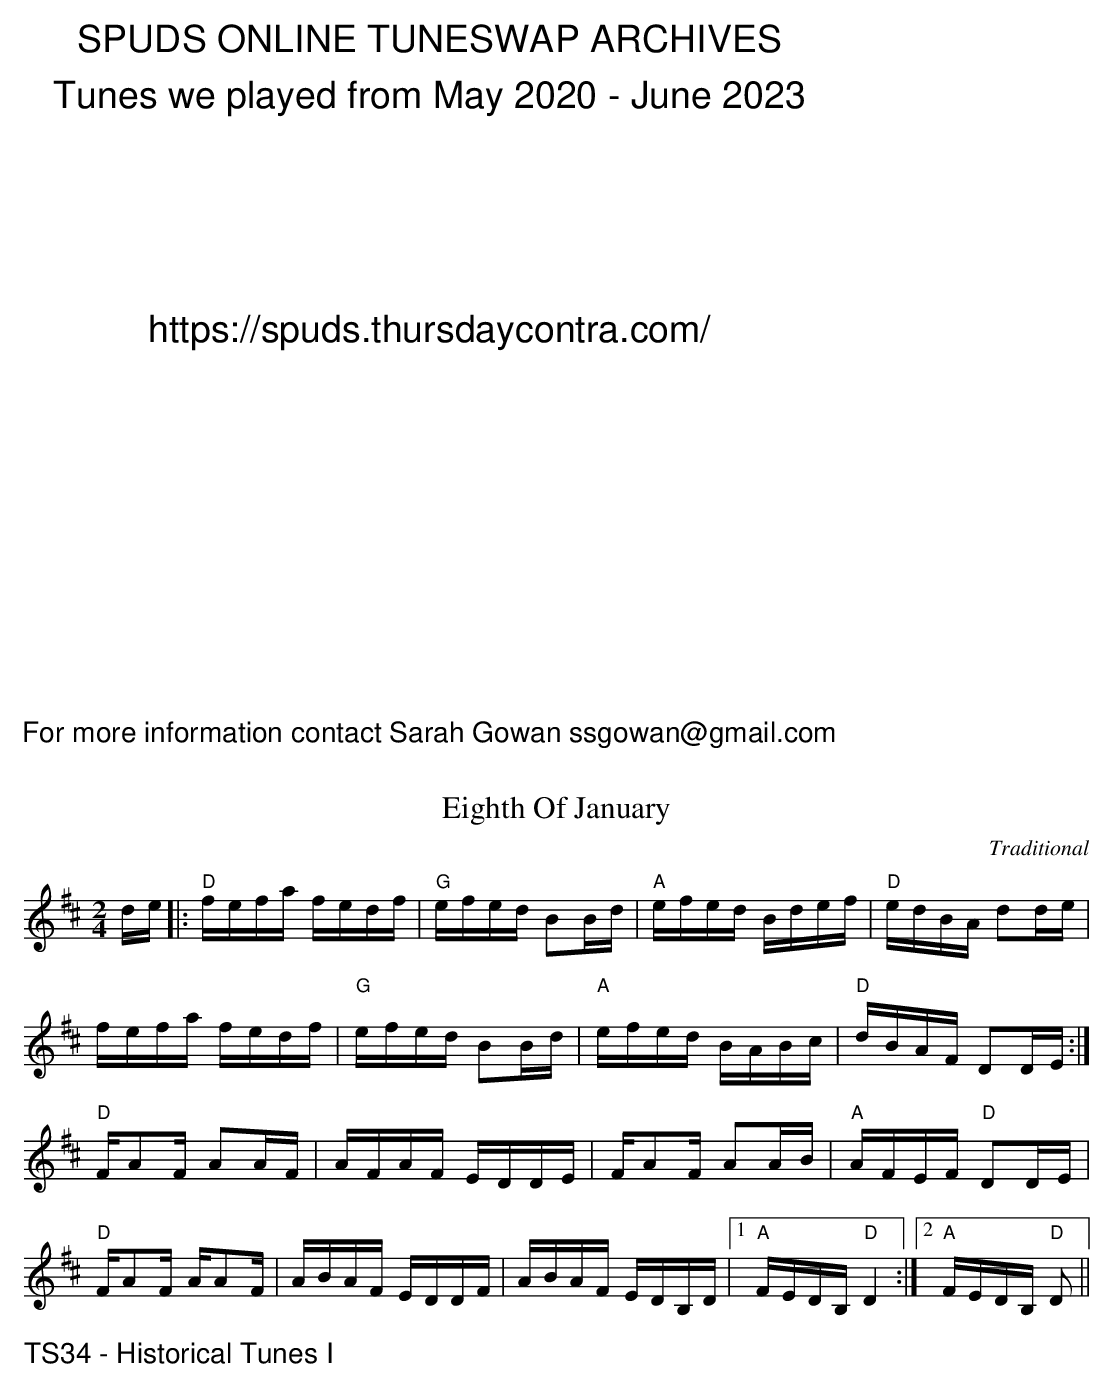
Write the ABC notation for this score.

X:1
T:Eighth Of January
C:Traditional
M:2/4
L:1/8
K:D
d/e/|:"D"f/e/f/a/ f/e/d/f/|"G"e/f/e/d/ BB/d/|\
"A"e/f/e/d/ B/d/e/f/|"D"e/d/B/A/ dd/e/|
f/e/f/a/ f/e/d/f/|"G"e/f/e/d/ BB/d/|\
"A"e/f/e/d/ B/A/B/c/|"D"d/B/A/F/ DD/E/:|
"D"F/AF/ AA/F/|A/F/A/F/ E/D/D/E/|\
F/AF/ AA/B/|"A"A/F/E/F/ "D"DD/E/|
"D"F/AF/ A/AF/|A/B/A/F/ E/D/D/F/|\
A/B/A/F/ E/D/B,/D/|1"A"F/E/D/B,/ "D"D2:|2"A"F/E/D/B,/ "D"D||
